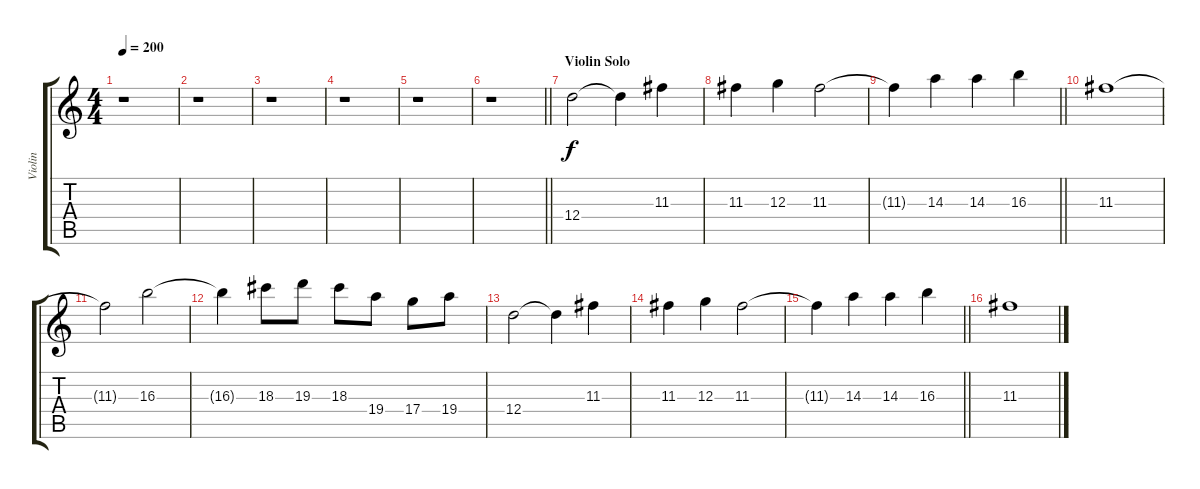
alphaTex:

\track ("Violin" "Violin") {instrument electricguitarclean}
\staff {score tabs}
\tuning (E4 B3 G3 D3 A2 E2) {hide}
\ts (4 4)
\tempo 200
\clef g2
\ks c
r.1{dy f} |
r.1 |
r.1 |
r.1 |
r.1 |
\barLineRight lightlight
r.1 |
\section ("" "Violin Solo")
12.4.2{instrument electricguitarclean} 12.4{t}.4 11.3.4 |
11.3.4 12.3.4 11.3.2 |
\barLineRight lightlight
11.3{t}.4 14.3.4 14.3.4 16.3.4 |
11.3.1 |
11.3{t}.2 16.3.2 |
16.3{t}.4 18.3.8 19.3.8 18.3.8 19.4.8 17.4.8 19.4.8 |
12.4.2 12.4{t}.4 11.3.4 |
11.3.4 12.3.4 11.3.2 |
\barLineRight lightlight
11.3{t}.4 14.3.4 14.3.4 16.3.4 |
11.3.1
